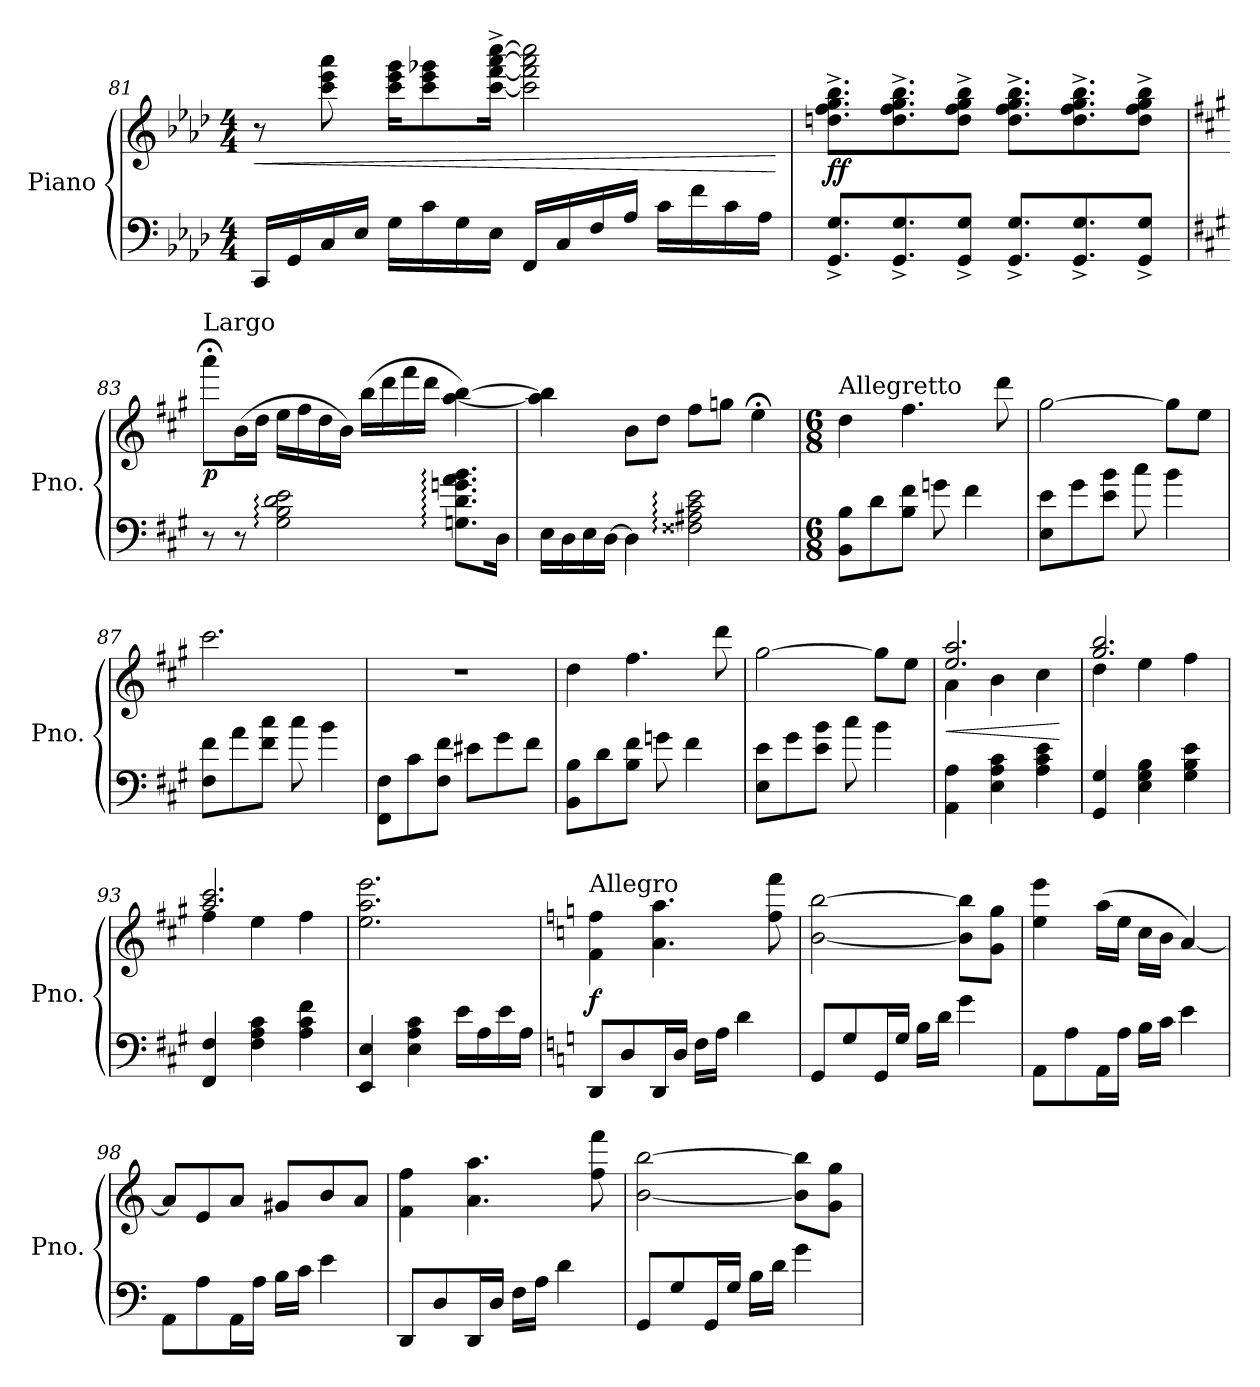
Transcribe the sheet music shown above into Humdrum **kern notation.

**kern	**kern	**dynam
*part1	*part1	*part1
*staff2	*staff1	*staff1/2
*I"Piano	*	*
*I'Pno.	*	*
*clefF4	*clefG2	*
*k[b-e-a-d-]	*k[b-e-a-d-]	*
*M4/4	*M4/4	*
=81	=81	=81
!	!	!LO:HP:b
16CC/LL	8r	<
16GG/	.	.
16C/	8ccc\ 8eee-\ 8aaa-\	.
16E-/JJ	.	.
16G\LL	16ccc\ 16eee-\ 16ggg\KL	.
16c\	8ccc\ 8eee-\ 8ggg-X\	.
16G\	.	.
16E-\JJ	[16ccc\^ [16fff\^ [16aaa-\^ [16cccc\^Jk	.
16FF/LL	2ccc\] 2fff\] 2aaa-\] 2cccc\]	.
16C/	.	.
16F/	.	.
16A-/JJ	.	.
16c\LL	.	.
16f\	.	.
16c\	.	.
16A-\JJ	.	.
.	.	[
!!LO:LB:g=z
=82	=82	=82
!	!	!LO:DY:b
8.GG/^ 8.G/^L	8.ddn\^ 8.ff\^ 8.gg\^ 8.bb-\^L	ff
8.GG/^ 8.G/^	8.dd\^ 8.ff\^ 8.gg\^ 8.bb-\^	.
8GG/^ 8G/^J	8dd\^ 8ff\^ 8gg\^ 8bb-\^J	.
8.GG/^ 8.G/^L	8.dd\^ 8.ff\^ 8.gg\^ 8.bb-\^L	.
8.GG/^ 8.G/^	8.dd\^ 8.ff\^ 8.gg\^ 8.bb-\^	.
8GG/^ 8G/^J	8dd\^ 8ff\^ 8gg\^ 8bb-\^J	.
=83	=83	=83
*k[f#c#g#]	*k[f#c#g#]	*
*	*MM25	*
!	!LO:TX:a:t=Largo	!
!	!	!LO:DY:b
8r	8aaa;<\L	p
8r	(16b\L	.
.	16dd\JJ	.
2G#\: 2B\: 2d\: 2e\:	16ee\LL	.
.	16ff#\	.
.	16dd\	.
.	16b\JJ)	.
.	(16bb\LL	.
.	16ddd\	.
.	16fff#\	.
.	16ddd\JJ	.
8.Gn\: 8.d\: 8.gn\: 8.a\: 8.b\:L	[4aa\ [4bb\)	.
16D\Jk	.	.
=84	=84	=84
16E\LL	4aa\] 4bb\]	.
16D\	.	.
16E\	.	.
[16D\JJ	.	.
4D\]	8b\L	.
.	8dd\J	.
2F##X\: 2A#X\: 2c#\: 2e\:	8ff#\L	.
.	8ggn\J	.
.	4ee;<\	.
!!LO:LB:g=z
=85	=85	=85
*M6/8	*M6/8	*
*	*MM90	*
!	!LO:TX:a:t=Allegretto	!
8BB\ 8B\L	4dd\	.
8d\	.	.
8B\ 8f#\J	4.ff#\	.
8gn\	.	.
4f#\	.	.
.	8ddd\	.
=86	=86	=86
8E\ 8e\L	[2gg#\	.
8g#\	.	.
8e\ 8b\J	.	.
8cc#\	.	.
4b\	8gg#\L]	.
.	8ee\J	.
=87	=87	=87
8F#\ 8f#\L	2.ccc#\	.
8a\	.	.
8f#\ 8cc#\J	.	.
8cc#\	.	.
4b\	.	.
=88	=88	=88
8FF#\ 8F#\L	2.r	.
8c#\	.	.
8F#\ 8f#\J	.	.
8e#X\L	.	.
8g#\	.	.
8f#\J	.	.
=89	=89	=89
8BB\ 8B\L	4dd\	.
8d\	.	.
8B\ 8f#\J	4.ff#\	.
8gn\	.	.
4f#\	.	.
.	8ddd\	.
!!LO:LB:g=z
=90	=90	=90
8E\ 8e\L	[2gg#\	.
8g#\	.	.
8e\ 8b\J	.	.
8cc#\	.	.
4b\	8gg#\L]	.
.	8ee\J	.
=91	=91	=91
!	!	!LO:HP:b
*	*^	*
4AA\ 4A\	2.ee/ 2.aa/	4a\	<
4E\ 4A\ 4c#\	.	4b\	.
4A\ 4c#\ 4e\	.	4cc#\	.
*	*v	*v	*
.	.	[
=92	=92	=92
*	*^	*
4GG#/ 4G#/	2.gg#/ 2.bb/	4dd\	.
4E\ 4G#\ 4B\	.	4ee\	.
4G#\ 4B\ 4e\	.	4ff#\	.
=93	=93	=93	=93
4FF#/ 4F#/	2.aa/ 2.ccc#/	4ff#\	.
4F#\ 4A\ 4c#\	.	4ee\	.
4A\ 4c#\ 4f#\	.	4ff#\	.
*	*v	*v	*
=94	=94	=94
4EE/ 4E/	2.ee\ 2.aa\ 2.eee\	.
4E\ 4A\ 4c#\	.	.
16e\LL	.	.
16A\	.	.
16e\	.	.
16A\JJ	.	.
=95	=95	=95
*k[]	*k[]	*
*	*MM100	*
!	!LO:TX:a:t=Allegro	!
!	!	!LO:DY:b
8DD/L	4f\ 4ff\	f
8D/	.	.
16DD/L	4.a\ 4.aa\	.
16D/JJ	.	.
16F\LL	.	.
16A\JJ	.	.
4d\	.	.
.	8ff\ 8fff\	.
!!LO:LB:g=z
=96	=96	=96
8GG/L	[2b\ [2bb\	.
8G/	.	.
16GG/L	.	.
16G/JJ	.	.
16B\LL	.	.
16d\JJ	.	.
4g\	8b\] 8bb\]L	.
.	8g\ 8gg\J	.
=97	=97	=97
8AA\L	4ee\ 4eee\	.
8A\	.	.
16AA\L	(16aa\LL	.
16A\JJ	16ee\JJ	.
16B\LL	16cc\LL	.
16c\JJ	16b\JJ	.
4e\	[4a/)	.
=98	=98	=98
8AA\L	8a/L]	.
8A\	8e/	.
16AA\L	8a/J	.
16A\JJ	.	.
16B\LL	8g#X/L	.
16c\JJ	.	.
4e\	8b/	.
.	8a/J	.
=99	=99	=99
8DD/L	4f\ 4ff\	.
8D/	.	.
16DD/L	4.a\ 4.aa\	.
16D/JJ	.	.
16F\LL	.	.
16A\JJ	.	.
4d\	.	.
.	8ff\ 8fff\	.
=100	=100	=100
8GG/L	[2b\ [2bb\	.
8G/	.	.
16GG/L	.	.
16G/JJ	.	.
16B\LL	.	.
16d\JJ	.	.
4g\	8b\] 8bb\]L	.
.	8g\ 8gg\J	.
=	=	=
*-	*-	*-
